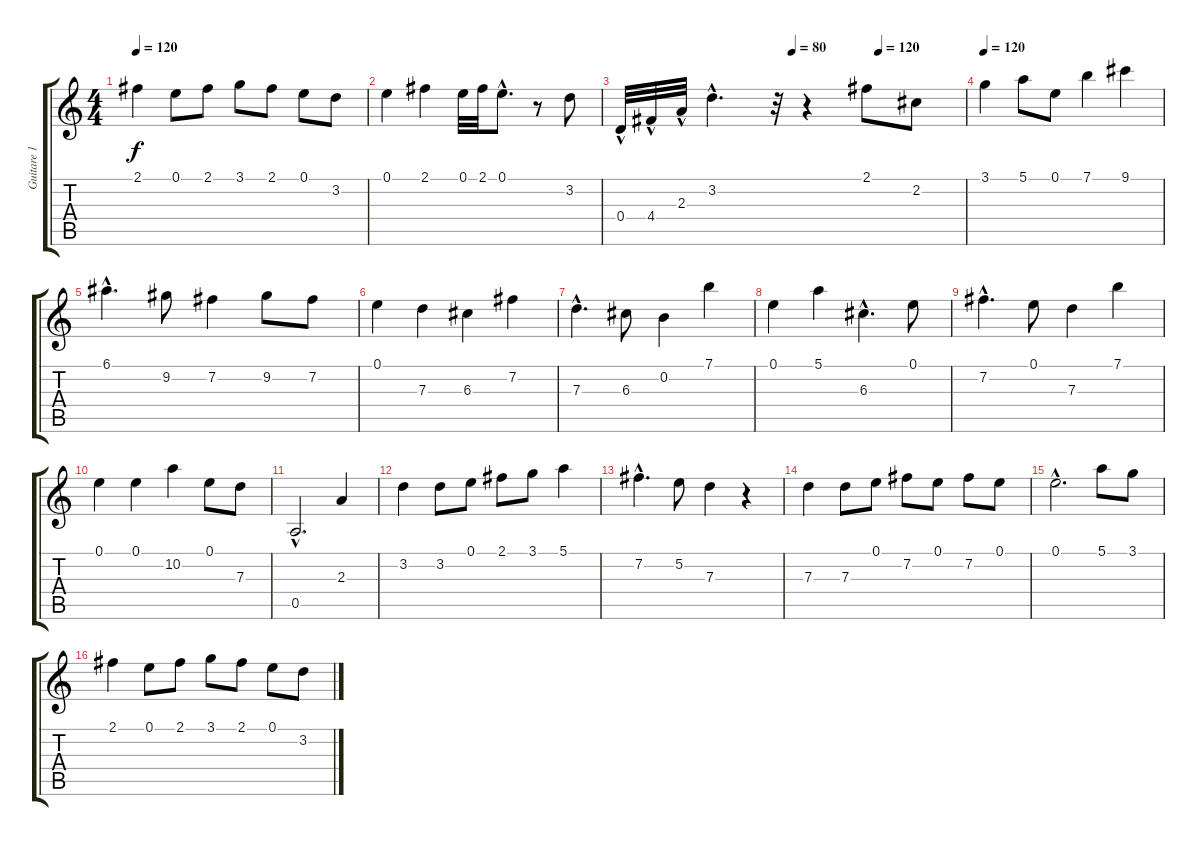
\track ("Guitare 1" "Guitare 1") {instrument acousticguitarnylon}
\staff {score tabs}
\tuning (E4 B3 G3 D3 A2 E2) {hide}
\ts (4 4)
\tempo 120
\clef g2
\ks c
2.1.4{dy f} 0.1.8 2.1.8 3.1.8 2.1.8 0.1.8 3.2.8 |
0.1.4 2.1.4 0.1.32 2.1.32 0.1{hac}.8{d} r.8 3.2.8 |
\tempo (80 0.5)
\tempo (120 0.75)
0.4{hac}.32 4.4{hac}.32 2.3{hac}.32 3.2{hac}.4{d} r.32 r.4 2.1.8 2.2.8 |
\tempo 120
3.1.4 5.1.8 0.1.8 7.1.4 9.1.4 |
6.1{hac}.4{d} 9.2.8 7.2.4 9.2.8 7.2.8 |
0.1.4 7.3.4 6.3.4 7.2.4 |
7.3{hac}.4{d} 6.3.8 0.2.4 7.1.4 |
0.1.4 5.1.4 6.3{hac}.4{d} 0.1.8 |
7.2{hac}.4{d} 0.1.8 7.3.4 7.1.4 |
0.1.4 0.1.4 10.2.4 0.1.8 7.3.8 |
0.5{hac}.2{d} 2.3.4 |
3.2.4 3.2.8 0.1.8 2.1.8 3.1.8 5.1.4 |
7.2{hac}.4{d} 5.2.8 7.3.4 r.4 |
7.3.4 7.3.8 0.1.8 7.2.8 0.1.8 7.2.8 0.1.8 |
0.1{hac}.2{d} 5.1.8 3.1.8 |
2.1.4 0.1.8 2.1.8 3.1.8 2.1.8 0.1.8 3.2.8
